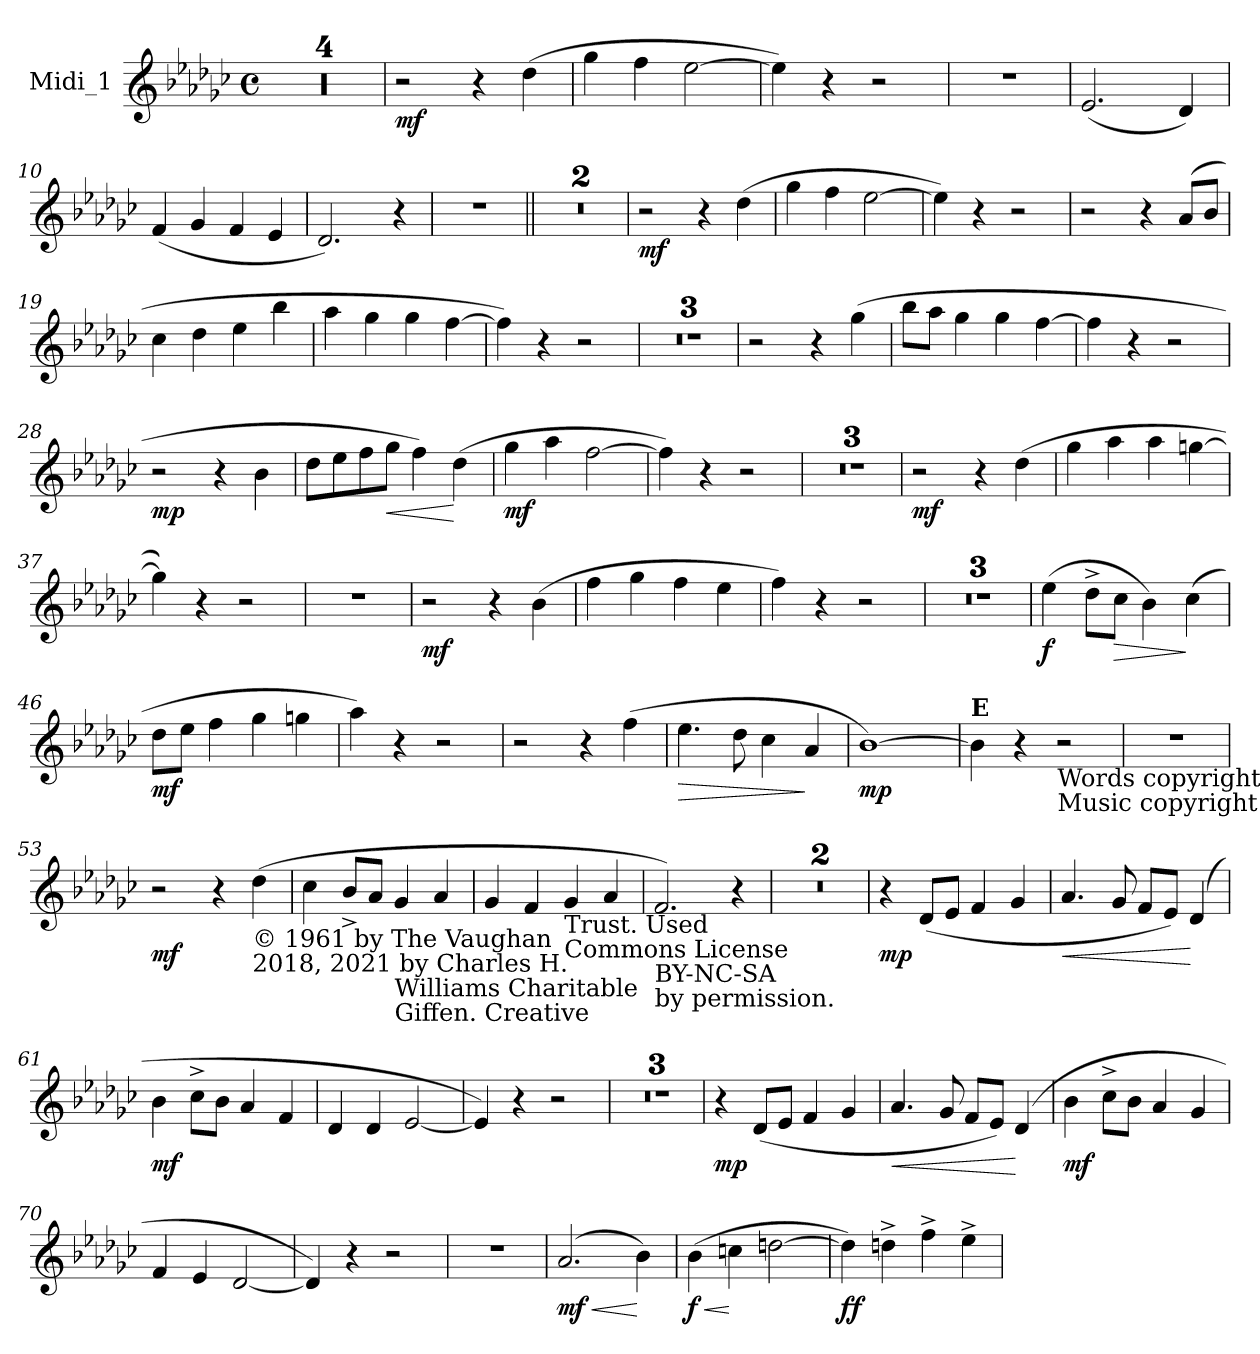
**kern	**dynam
*part1	*part1
*staff1	*staff1
*I"Midi_1	*
*clefG2	*
*k[b-e-a-d-g-c-]	*
*G-:	*
*M4/4	*
*met(c)	*
=1	=1
1r	.
=2	=2
1r	.
=3	=3
1r	.
=4	=4
1r	.
=5	=5
!	!LO:DY:b
2r	mf
4r	.
(>4dd-\	.
=6	=6
4gg-\	.
4ff\	.
[2ee-\	.
=7	=7
4ee-\])	.
4r	.
2r	.
=8	=8
1r	.
=9	=9
(<2.e-/	.
4d-/)	.
!!LO:LB:g=z
=10	=10
(<4f/	.
4g-/	.
4f/	.
4e-/	.
=11	=11
2.d-/)	.
4r	.
=12	=12
1r	.
=13||	=13||
1r	.
=14	=14
1r	.
=15	=15
!	!LO:DY:b
2r	mf
4r	.
(>4dd-\	.
=16	=16
4gg-\	.
4ff\	.
[2ee-\	.
=17	=17
4ee-\])	.
4r	.
2r	.
!!LO:LB:g=z
=18	=18
2r	.
4r	.
(<8a-/L	.
8b-/J	.
=19	=19
4cc-\	.
4dd-\	.
4ee-\	.
4bb-\	.
=20	=20
4aa-\	.
4gg-\	.
4gg-\	.
[4ff\	.
=21	=21
4ff\])	.
4r	.
2r	.
=22	=22
1r	.
=23	=23
1r	.
=24	=24
1r	.
=25	=25
2r	.
4r	.
(>4gg-\	.
!!LO:LB:g=z
=26	=26
8bb-\L	.
8aa-\J	.
4gg-\	.
4gg-\	.
[4ff\	.
=27	=27
4ff\]	.
4r	.
2r	.
=28	=28
!	!LO:DY:b
2r	mp
4r	.
4b-\	.
=29	=29
8dd-\L	.
8ee-\	.
8ff\	.
!	!LO:HP:b
8gg-\J	<
4ff\)	.
(>4dd-\	[
=30	=30
!	!LO:DY:b
4gg-\	mf
4aa-\	.
[2ff\	.
=31	=31
4ff\])	.
4r	.
2r	.
!!LO:LB:g=z
=32	=32
1r	.
=33	=33
1r	.
=34	=34
1r	.
=35	=35
!	!LO:DY:b
2r	mf
4r	.
(>4dd-\	.
=36	=36
4gg-\	.
4aa-\	.
4aa-\	.
[4ggn\	.
=37	=37
4gg\])	.
4r	.
2r	.
=38	=38
1r	.
!!LO:LB:g=z
=39	=39
!	!LO:DY:b
2r	mf
4r	.
(>4b-\	.
=40	=40
4ff\	.
4gg-\	.
4ff\	.
4ee-\	.
=41	=41
4ff\)	.
4r	.
2r	.
=42	=42
1r	.
=43	=43
1r	.
=44	=44
1r	.
!!LO:LB:g=z
=45	=45
!	!LO:DY:b
(>4ee-\	f
8dd-^\L	.
!	!LO:HP:b
8cc-\J	>
4b-\)	.
(>4cc-\	]
=46	=46
!	!LO:DY:b
8dd-\L	mf
8ee-\J	.
4ff\	.
4gg-\	.
4ggn\	.
=47	=47
4aa-\)	.
4r	.
2r	.
=48	=48
2r	.
4r	.
(>4ff\	.
=49	=49
!	!LO:HP:b
4.ee-\	>
8dd-\	.
4cc-\	.
4a-/	]
=50	=50
!	!LO:DY:b
[1b-)	mp
!!LO:LB:g=z
=51	=51
!LO:TX:a:B:t=E	!
4b-\]	.
4r	.
!LO:TX:b:t=Words copyright	!
!LO:TX:b:t=Music copyright ©	!
2r	.
=52	=52
1r	.
=53	=53
!	!LO:DY:b
2r	mf
4r	.
!LO:TX:b:t=© 1961 by The Vaughan	!
!LO:TX:b:t=2018, 2021 by Charles H.	!
(<4dd-\	.
=54	=54
4cc-\	.
8b-^/L	.
8a-/J	.
!LO:TX:b:t=Williams Charitable	!
!LO:TX:b:t=Giffen. Creative	!
4g-/	.
4a-/	.
=55	=55
4g-/	.
4f/	.
!LO:TX:b:t=Trust. Used	!
!LO:TX:b:t=Commons License	!
4g-/	.
4a-/	.
=56	=56
!LO:TX:b:t=BY-NC-SA	!
!LO:TX:b:t=by permission.	!
2.f/)	.
4r	.
=57	=57
1r	.
=58	=58
1r	.
!!LO:LB:g=z
=59	=59
!	!LO:DY:b
4r	mp
(<8d-/L	.
8e-/J	.
4f/	.
4g-/	.
=60	=60
!	!LO:HP:b
4.a-/	<
8g-/	.
8f/L	.
8e-/J)	.
(<4d-/	[
=61	=61
!	!LO:DY:b
4b-\	mf
8cc-^\L	.
8b-\J	.
4a-/	.
4f/	.
=62	=62
4d-/	.
4d-/	.
[2e-/	.
=63	=63
4e-/])	.
4r	.
2r	.
=64	=64
1r	.
=65	=65
1r	.
=66	=66
1r	.
!!LO:LB:g=z
=67	=67
!	!LO:DY:b
4r	mp
(<8d-/L	.
8e-/J	.
4f/	.
4g-/	.
=68	=68
!	!LO:HP:b
4.a-/	<
8g-/	.
8f/L	.
8e-/J)	.
(<4d-/	[
=69	=69
!	!LO:DY:b
4b-\	mf
8cc-^\L	.
8b-\J	.
4a-/	.
4g-/	.
=70	=70
4f/	.
4e-/	.
[2d-/	.
=71	=71
4d-/])	.
4r	.
2r	.
=72	=72
1r	.
=73	=73
!	!LO:HP:b
!	!LO:DY:n=1:b
(>2.a-/	< mf
4b-\)	[
!!LO:LB:g=z
=74	=74
!	!LO:HP:b
!	!LO:DY:n=1:b
(>4b-\	< f
4ccn\	[
[2ddn\	.
=75	=75
!	!LO:DY:b
4dd\])	ff
4ddn^\	.
4ff^\	.
4ee-^\	.
=	=
*-	*-
